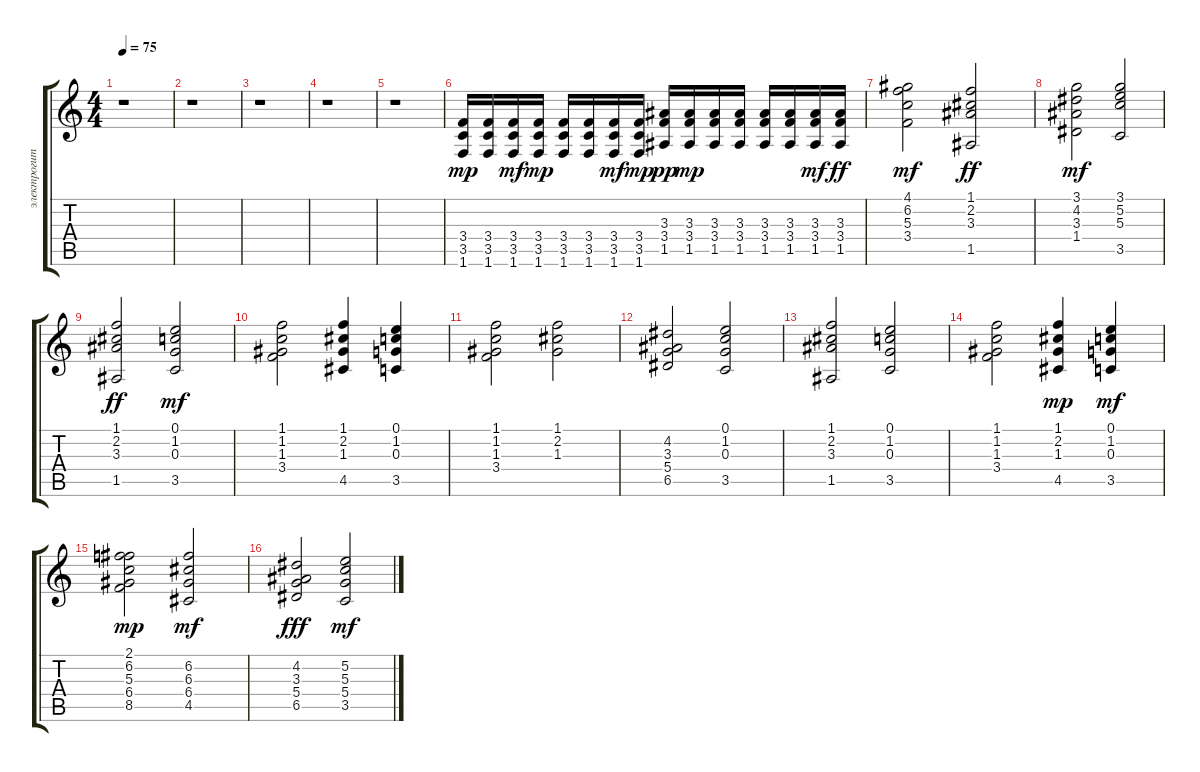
\track ("электрогитара 2" "электрогит") {instrument distortionguitar}
\staff {score tabs}
\tuning (E4 B3 G3 D3 A2 E2) {hide}
\ts (4 4)
\tempo 75
\clef g2
\ks c
r.1{dy mf} |
r.1 |
r.1 |
r.1 |
r.1 |
(3.4 3.5 1.6).16{dy mp} (3.4 3.5 1.6).16 (3.4 3.5 1.6).16{dy mf} (3.4 3.5 1.6).16{dy mp} (3.4 3.5 1.6).16 (3.4 3.5 1.6).16 (3.4 3.5 1.6).16{dy mf} (3.4 3.5 1.6).16{dy mp} (3.3 3.4 1.5).16{dy pp} (3.3 3.4 1.5).16{dy mp} (3.3 3.4 1.5).16 (3.3 3.4 1.5).16 (3.3 3.4 1.5).16 (3.3 3.4 1.5).16 (3.3 3.4 1.5).16{dy mf} (3.3 3.4 1.5).16{dy ff} |
(4.1 6.2 5.3 3.4).2{dy mf} (1.1 2.2 3.3 1.5).2{dy ff} |
(3.1 4.2 3.3 1.4).2{dy mf} (3.1 5.2 5.3 3.5).2 |
(1.1 2.2 3.3 1.5).2{dy ff} (0.1 1.2 0.3 3.5).2{dy mf} |
(1.1 1.2 1.3 3.4).2 (1.1 2.2 1.3 4.5).4 (0.1 1.2 0.3 3.5).4 |
(1.1 1.2 1.3 3.4).2 (1.1 2.2 1.3).2 |
(4.2 3.3 5.4 6.5).2 (0.1 1.2 0.3 3.5).2 |
(1.1 2.2 3.3 1.5).2 (0.1 1.2 0.3 3.5).2 |
(1.1 1.2 1.3 3.4).2 (1.1 2.2 1.3 4.5).4{dy mp} (0.1 1.2 0.3 3.5).4{dy mf} |
(2.1 6.2 5.3 6.4 8.5).2{dy mp} (6.2 6.3 6.4 4.5).2{dy mf} |
(4.2 3.3 5.4 6.5).2{dy fff} (5.2 5.3 5.4 3.5).2{dy mf}
